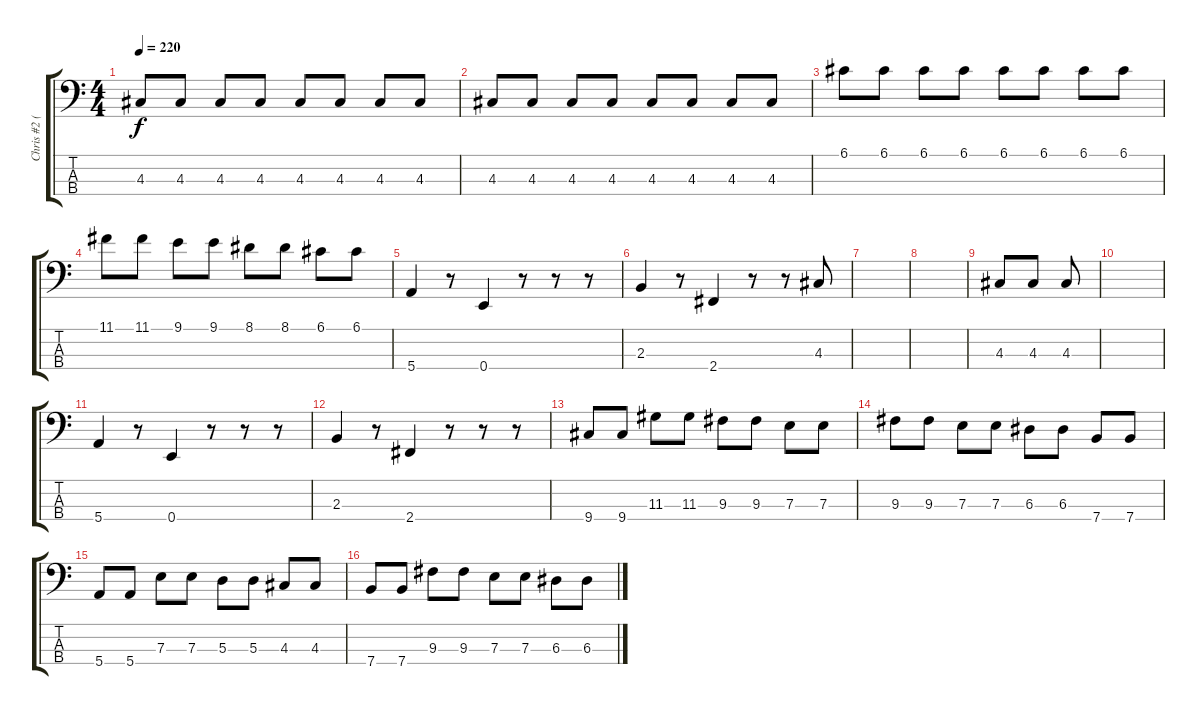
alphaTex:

\track ("Chris #2 (Bass / Vocals)" "Chris #2 (") {instrument electricbassfinger}
\staff {score tabs}
\tuning (G2 D2 A1 E1) {hide}
\ts (4 4)
\tempo 220
\clef f4
\ks c
4.3.8{dy f instrument electricbassfinger} 4.3.8 4.3.8 4.3.8 4.3.8 4.3.8 4.3.8 4.3.8 |
4.3.8 4.3.8 4.3.8 4.3.8 4.3.8 4.3.8 4.3.8 4.3.8 |
6.1.8 6.1.8 6.1.8 6.1.8 6.1.8 6.1.8 6.1.8 6.1.8 |
11.1.8 11.1.8 9.1.8 9.1.8 8.1.8 8.1.8 6.1.8 6.1.8 |
5.4.4 r.8 0.4.4 r.8 r.8 r.8 |
2.3.4 r.8 2.4.4 r.8 r.8 4.3.8 |
|
|
4.3.8 4.3.8 4.3.8 |
|
5.4.4 r.8 0.4.4 r.8 r.8 r.8 |
2.3.4 r.8 2.4.4 r.8 r.8 r.8 |
9.4.8 9.4.8 11.3.8 11.3.8 9.3.8 9.3.8 7.3.8 7.3.8 |
9.3.8 9.3.8 7.3.8 7.3.8 6.3.8 6.3.8 7.4.8 7.4.8 |
5.4.8 5.4.8 7.3.8 7.3.8 5.3.8 5.3.8 4.3.8 4.3.8 |
7.4.8 7.4.8 9.3.8 9.3.8 7.3.8 7.3.8 6.3.8 6.3.8
